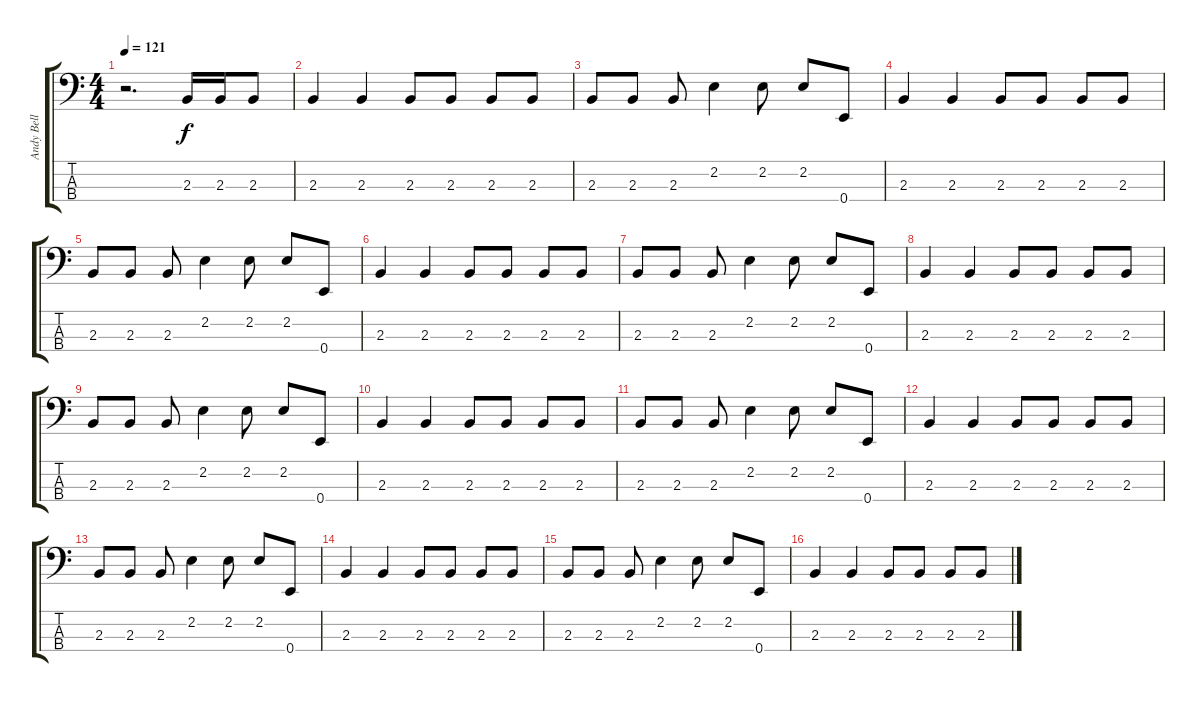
\track ("Andy Bell - Bass" "Andy Bell ") {instrument electricbasspick}
\staff {score tabs}
\tuning (G2 D2 A1 E1) {hide}
\ts (4 4)
\tempo 121
\clef f4
\ks c
r.2{d dy f instrument electricbasspick} 2.3.16 2.3.16 2.3.8 |
2.3.4 2.3.4 2.3.8 2.3.8 2.3.8 2.3.8 |
2.3.8 2.3.8 2.3.8 2.2.4 2.2.8 2.2.8 0.4.8 |
2.3.4 2.3.4 2.3.8 2.3.8 2.3.8 2.3.8 |
2.3.8 2.3.8 2.3.8 2.2.4 2.2.8 2.2.8 0.4.8 |
2.3.4 2.3.4 2.3.8 2.3.8 2.3.8 2.3.8 |
2.3.8 2.3.8 2.3.8 2.2.4 2.2.8 2.2.8 0.4.8 |
2.3.4 2.3.4 2.3.8 2.3.8 2.3.8 2.3.8 |
2.3.8 2.3.8 2.3.8 2.2.4 2.2.8 2.2.8 0.4.8 |
2.3.4 2.3.4 2.3.8 2.3.8 2.3.8 2.3.8 |
2.3.8 2.3.8 2.3.8 2.2.4 2.2.8 2.2.8 0.4.8 |
2.3.4 2.3.4 2.3.8 2.3.8 2.3.8 2.3.8 |
2.3.8 2.3.8 2.3.8 2.2.4 2.2.8 2.2.8 0.4.8 |
2.3.4 2.3.4 2.3.8 2.3.8 2.3.8 2.3.8 |
2.3.8 2.3.8 2.3.8 2.2.4 2.2.8 2.2.8 0.4.8 |
2.3.4 2.3.4 2.3.8 2.3.8 2.3.8 2.3.8
